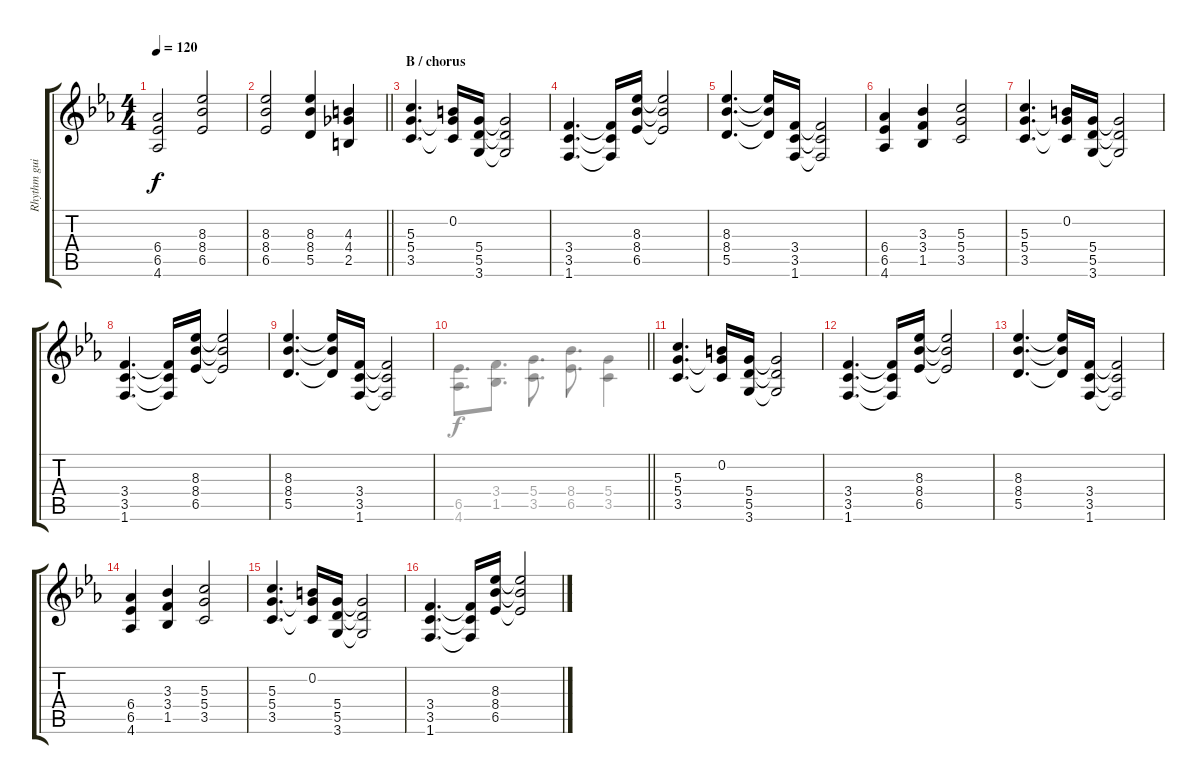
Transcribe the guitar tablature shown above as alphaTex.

\track ("Rhythm guitar" "Rhythm gui") {instrument distortionguitar}
\staff {score tabs}
\tuning (E4 B3 G3 D3 A2 E2) {hide}
\voice
\ts (4 4)
\tempo 120
\clef g2
\ks cminor
(6.4 6.5 4.6).2{dy f} (8.3 8.4 6.5).2 |
\barLineRight lightlight
(8.3 8.4 6.5).2 (8.3 8.4 5.5).4 (4.3 4.4 2.5).4 |
\section ("" "B / chorus")
(5.3 5.4 3.5).4{d balance 12} (0.2 5.4{t} 3.5{t}).16 (5.4 5.5 3.6).16 (5.4{t} 5.5{t} 3.6{t}).2 |
(3.4 3.5 1.6).4{d} (3.4{t} 3.5{t} 1.6{t}).16 (8.3 8.4 6.5).16 (8.3{t} 8.4{t} 6.5{t}).2 |
(8.3 8.4 5.5).4{d} (8.3{t} 8.4{t} 5.5{t}).16 (3.4 3.5 1.6).16 (3.4{t} 3.5{t} 1.6{t}).2 |
(6.4 6.5 4.6).4 (3.3 3.4 1.5).4 (5.3 5.4 3.5).2 |
(5.3 5.4 3.5).4{d} (0.2 5.4{t} 3.5{t}).16 (5.4 5.5 3.6).16 (5.4{t} 5.5{t} 3.6{t}).2 |
(3.4 3.5 1.6).4{d} (3.4{t} 3.5{t} 1.6{t}).16 (8.3 8.4 6.5).16 (8.3{t} 8.4{t} 6.5{t}).2 |
(8.3 8.4 5.5).4{d} (8.3{t} 8.4{t} 5.5{t}).16 (3.4 3.5 1.6).16 (3.4{t} 3.5{t} 1.6{t}).2 |
\barLineRight lightlight
|
\section ("" "")
(5.3 5.4 3.5).4{d} (0.2 5.4{t} 3.5{t}).16 (5.4 5.5 3.6).16 (5.4{t} 5.5{t} 3.6{t}).2 |
(3.4 3.5 1.6).4{d} (3.4{t} 3.5{t} 1.6{t}).16 (8.3 8.4 6.5).16 (8.3{t} 8.4{t} 6.5{t}).2 |
(8.3 8.4 5.5).4{d} (8.3{t} 8.4{t} 5.5{t}).16 (3.4 3.5 1.6).16 (3.4{t} 3.5{t} 1.6{t}).2 |
(6.4 6.5 4.6).4 (3.3 3.4 1.5).4 (5.3 5.4 3.5).2 |
(5.3 5.4 3.5).4{d} (0.2 5.4{t} 3.5{t}).16 (5.4 5.5 3.6).16 (5.4{t} 5.5{t} 3.6{t}).2 |
(3.4 3.5 1.6).4{d} (3.4{t} 3.5{t} 1.6{t}).16 (8.3 8.4 6.5).16 (8.3{t} 8.4{t} 6.5{t}).2
\voice
\clef g2
\ottava regular
\simile none
\ks cminor
|
\barLineRight lightlight
|
|
|
|
|
|
|
|
\barLineRight lightlight
(6.5 4.6).8{d} (3.4 1.5).8{d} (5.4 3.5).8{d} (8.4 6.5).8{d} (5.4 3.5).4 |
|
|
|
|
|
